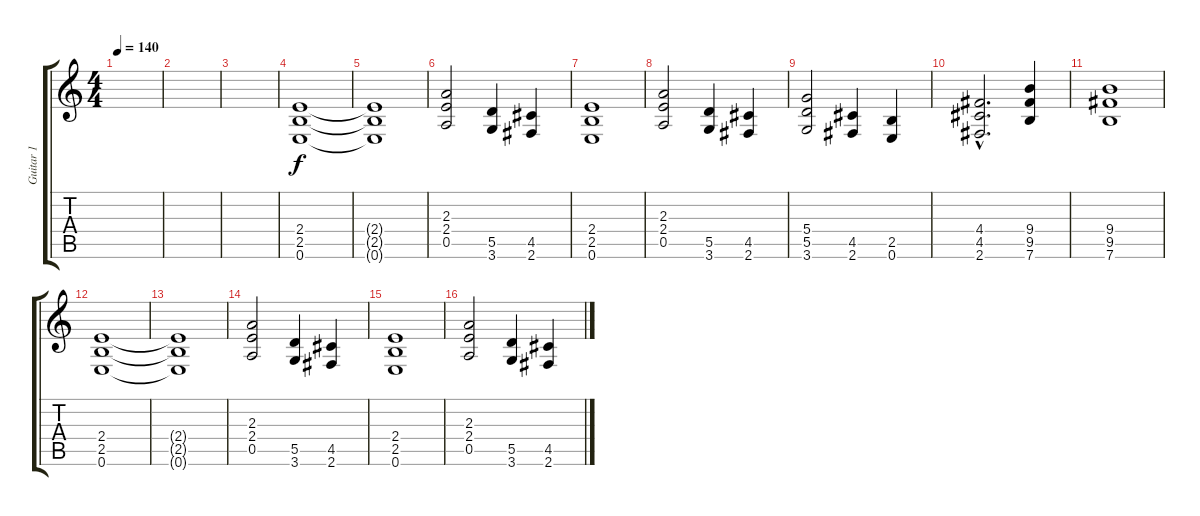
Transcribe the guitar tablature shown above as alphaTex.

\track ("Guitar 1" "Guitar 1") {instrument distortionguitar}
\staff {score tabs}
\tuning (E4 B3 G3 D3 A2 E2) {hide}
\ts (4 4)
\tempo 140
\clef g2
\ks c
|
|
|
(2.4 2.5 0.6).1 |
(2.4{t} 2.5{t} 0.6{t}).1 |
(2.3 2.4 0.5).2 (5.5 3.6).4 (4.5 2.6).4 |
(2.4 2.5 0.6).1 |
(2.3 2.4 0.5).2 (5.5 3.6).4 (4.5 2.6).4 |
(5.4 5.5 3.6).2 (4.5 2.6).4 (2.5 0.6).4 |
(4.4{hac} 4.5{hac} 2.6{hac}).2{d} (9.4 9.5 7.6).4 |
(9.4 9.5 7.6).1 |
(2.4 2.5 0.6).1 |
(2.4{t} 2.5{t} 0.6{t}).1 |
(2.3 2.4 0.5).2 (5.5 3.6).4 (4.5 2.6).4 |
(2.4 2.5 0.6).1 |
(2.3 2.4 0.5).2 (5.5 3.6).4 (4.5 2.6).4
